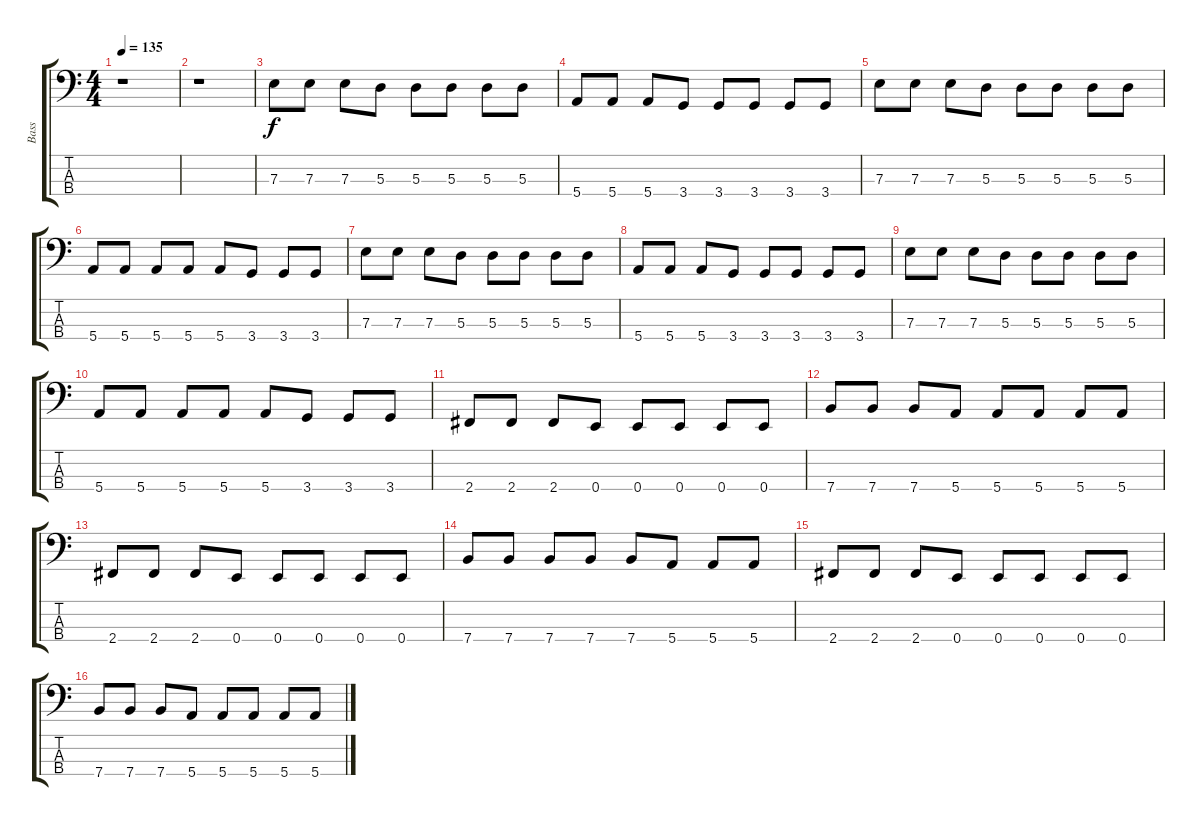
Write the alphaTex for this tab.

\track ("Bass" "Bass") {instrument electricbassfinger}
\staff {score tabs}
\tuning (G2 D2 A1 E1) {hide}
\ts (4 4)
\tempo 135
\clef f4
\ks c
r.1{dy f} |
r.1 |
7.3.8 7.3.8 7.3.8 5.3.8 5.3.8 5.3.8 5.3.8 5.3.8 |
5.4.8 5.4.8 5.4.8 3.4.8 3.4.8 3.4.8 3.4.8 3.4.8 |
7.3.8 7.3.8 7.3.8 5.3.8 5.3.8 5.3.8 5.3.8 5.3.8 |
5.4.8 5.4.8 5.4.8 5.4.8 5.4.8 3.4.8 3.4.8 3.4.8 |
7.3.8 7.3.8 7.3.8 5.3.8 5.3.8 5.3.8 5.3.8 5.3.8 |
5.4.8 5.4.8 5.4.8 3.4.8 3.4.8 3.4.8 3.4.8 3.4.8 |
7.3.8 7.3.8 7.3.8 5.3.8 5.3.8 5.3.8 5.3.8 5.3.8 |
5.4.8 5.4.8 5.4.8 5.4.8 5.4.8 3.4.8 3.4.8 3.4.8 |
2.4.8 2.4.8 2.4.8 0.4.8 0.4.8 0.4.8 0.4.8 0.4.8 |
7.4.8 7.4.8 7.4.8 5.4.8 5.4.8 5.4.8 5.4.8 5.4.8 |
2.4.8 2.4.8 2.4.8 0.4.8 0.4.8 0.4.8 0.4.8 0.4.8 |
7.4.8 7.4.8 7.4.8 7.4.8 7.4.8 5.4.8 5.4.8 5.4.8 |
2.4.8 2.4.8 2.4.8 0.4.8 0.4.8 0.4.8 0.4.8 0.4.8 |
7.4.8 7.4.8 7.4.8 5.4.8 5.4.8 5.4.8 5.4.8 5.4.8
